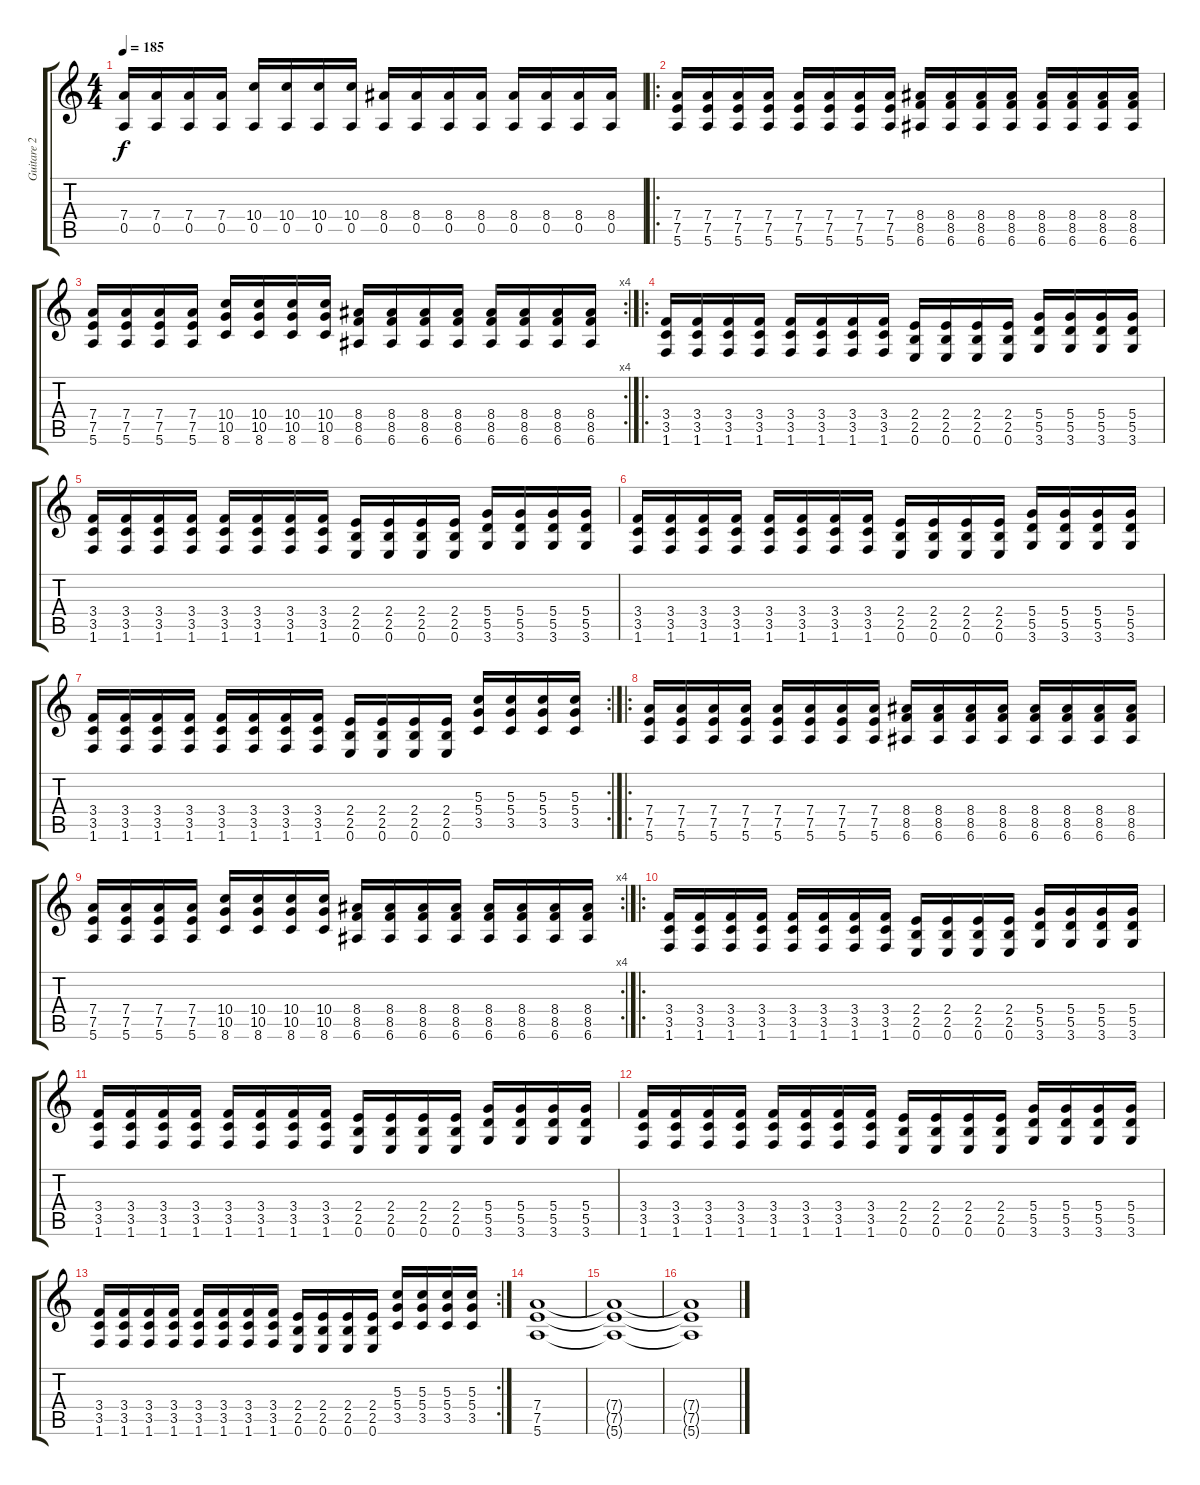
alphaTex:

\track ("Guitare 2" "Guitare 2") {instrument distortionguitar}
\staff {score tabs}
\tuning (E4 B3 G3 D3 A2 E2) {hide}
\ts (4 4)
\tempo 185
\clef g2
\ks c
(7.4 0.5).16{dy f} (7.4 0.5).16 (7.4 0.5).16 (7.4 0.5).16 (10.4 0.5).16 (10.4 0.5).16 (10.4 0.5).16 (10.4 0.5).16 (8.4 0.5).16 (8.4 0.5).16 (8.4 0.5).16 (8.4 0.5).16 (8.4 0.5).16 (8.4 0.5).16 (8.4 0.5).16 (8.4 0.5).16 |
\ro
(7.4 7.5 5.6).16 (7.4 7.5 5.6).16 (7.4 7.5 5.6).16 (7.4 7.5 5.6).16 (7.4 7.5 5.6).16 (7.4 7.5 5.6).16 (7.4 7.5 5.6).16 (7.4 7.5 5.6).16 (8.4 8.5 6.6).16 (8.4 8.5 6.6).16 (8.4 8.5 6.6).16 (8.4 8.5 6.6).16 (8.4 8.5 6.6).16 (8.4 8.5 6.6).16 (8.4 8.5 6.6).16 (8.4 8.5 6.6).16 |
\rc 4
(7.4 7.5 5.6).16 (7.4 7.5 5.6).16 (7.4 7.5 5.6).16 (7.4 7.5 5.6).16 (10.4 10.5 8.6).16 (10.4 10.5 8.6).16 (10.4 10.5 8.6).16 (10.4 10.5 8.6).16 (8.4 8.5 6.6).16 (8.4 8.5 6.6).16 (8.4 8.5 6.6).16 (8.4 8.5 6.6).16 (8.4 8.5 6.6).16 (8.4 8.5 6.6).16 (8.4 8.5 6.6).16 (8.4 8.5 6.6).16 |
\ro
(3.4 3.5 1.6).16 (3.4 3.5 1.6).16 (3.4 3.5 1.6).16 (3.4 3.5 1.6).16 (3.4 3.5 1.6).16 (3.4 3.5 1.6).16 (3.4 3.5 1.6).16 (3.4 3.5 1.6).16 (2.4 2.5 0.6).16 (2.4 2.5 0.6).16 (2.4 2.5 0.6).16 (2.4 2.5 0.6).16 (5.4 5.5 3.6).16 (5.4 5.5 3.6).16 (5.4 5.5 3.6).16 (5.4 5.5 3.6).16 |
(3.4 3.5 1.6).16 (3.4 3.5 1.6).16 (3.4 3.5 1.6).16 (3.4 3.5 1.6).16 (3.4 3.5 1.6).16 (3.4 3.5 1.6).16 (3.4 3.5 1.6).16 (3.4 3.5 1.6).16 (2.4 2.5 0.6).16 (2.4 2.5 0.6).16 (2.4 2.5 0.6).16 (2.4 2.5 0.6).16 (5.4 5.5 3.6).16 (5.4 5.5 3.6).16 (5.4 5.5 3.6).16 (5.4 5.5 3.6).16 |
(3.4 3.5 1.6).16 (3.4 3.5 1.6).16 (3.4 3.5 1.6).16 (3.4 3.5 1.6).16 (3.4 3.5 1.6).16 (3.4 3.5 1.6).16 (3.4 3.5 1.6).16 (3.4 3.5 1.6).16 (2.4 2.5 0.6).16 (2.4 2.5 0.6).16 (2.4 2.5 0.6).16 (2.4 2.5 0.6).16 (5.4 5.5 3.6).16 (5.4 5.5 3.6).16 (5.4 5.5 3.6).16 (5.4 5.5 3.6).16 |
\rc 2
(3.4 3.5 1.6).16 (3.4 3.5 1.6).16 (3.4 3.5 1.6).16 (3.4 3.5 1.6).16 (3.4 3.5 1.6).16 (3.4 3.5 1.6).16 (3.4 3.5 1.6).16 (3.4 3.5 1.6).16 (2.4 2.5 0.6).16 (2.4 2.5 0.6).16 (2.4 2.5 0.6).16 (2.4 2.5 0.6).16 (5.3 5.4 3.5).16 (5.3 5.4 3.5).16 (5.3 5.4 3.5).16 (5.3 5.4 3.5).16 |
\ro
(7.4 7.5 5.6).16 (7.4 7.5 5.6).16 (7.4 7.5 5.6).16 (7.4 7.5 5.6).16 (7.4 7.5 5.6).16 (7.4 7.5 5.6).16 (7.4 7.5 5.6).16 (7.4 7.5 5.6).16 (8.4 8.5 6.6).16 (8.4 8.5 6.6).16 (8.4 8.5 6.6).16 (8.4 8.5 6.6).16 (8.4 8.5 6.6).16 (8.4 8.5 6.6).16 (8.4 8.5 6.6).16 (8.4 8.5 6.6).16 |
\rc 4
(7.4 7.5 5.6).16 (7.4 7.5 5.6).16 (7.4 7.5 5.6).16 (7.4 7.5 5.6).16 (10.4 10.5 8.6).16 (10.4 10.5 8.6).16 (10.4 10.5 8.6).16 (10.4 10.5 8.6).16 (8.4 8.5 6.6).16 (8.4 8.5 6.6).16 (8.4 8.5 6.6).16 (8.4 8.5 6.6).16 (8.4 8.5 6.6).16 (8.4 8.5 6.6).16 (8.4 8.5 6.6).16 (8.4 8.5 6.6).16 |
\ro
(3.4 3.5 1.6).16 (3.4 3.5 1.6).16 (3.4 3.5 1.6).16 (3.4 3.5 1.6).16 (3.4 3.5 1.6).16 (3.4 3.5 1.6).16 (3.4 3.5 1.6).16 (3.4 3.5 1.6).16 (2.4 2.5 0.6).16 (2.4 2.5 0.6).16 (2.4 2.5 0.6).16 (2.4 2.5 0.6).16 (5.4 5.5 3.6).16 (5.4 5.5 3.6).16 (5.4 5.5 3.6).16 (5.4 5.5 3.6).16 |
(3.4 3.5 1.6).16 (3.4 3.5 1.6).16 (3.4 3.5 1.6).16 (3.4 3.5 1.6).16 (3.4 3.5 1.6).16 (3.4 3.5 1.6).16 (3.4 3.5 1.6).16 (3.4 3.5 1.6).16 (2.4 2.5 0.6).16 (2.4 2.5 0.6).16 (2.4 2.5 0.6).16 (2.4 2.5 0.6).16 (5.4 5.5 3.6).16 (5.4 5.5 3.6).16 (5.4 5.5 3.6).16 (5.4 5.5 3.6).16 |
(3.4 3.5 1.6).16 (3.4 3.5 1.6).16 (3.4 3.5 1.6).16 (3.4 3.5 1.6).16 (3.4 3.5 1.6).16 (3.4 3.5 1.6).16 (3.4 3.5 1.6).16 (3.4 3.5 1.6).16 (2.4 2.5 0.6).16 (2.4 2.5 0.6).16 (2.4 2.5 0.6).16 (2.4 2.5 0.6).16 (5.4 5.5 3.6).16 (5.4 5.5 3.6).16 (5.4 5.5 3.6).16 (5.4 5.5 3.6).16 |
\rc 2
(3.4 3.5 1.6).16 (3.4 3.5 1.6).16 (3.4 3.5 1.6).16 (3.4 3.5 1.6).16 (3.4 3.5 1.6).16 (3.4 3.5 1.6).16 (3.4 3.5 1.6).16 (3.4 3.5 1.6).16 (2.4 2.5 0.6).16 (2.4 2.5 0.6).16 (2.4 2.5 0.6).16 (2.4 2.5 0.6).16 (5.3 5.4 3.5).16 (5.3 5.4 3.5).16 (5.3 5.4 3.5).16 (5.3 5.4 3.5).16 |
(7.4 7.5 5.6).1 |
(7.4{t} 7.5{t} 5.6{t}).1 |
(7.4{t} 7.5{t} 5.6{t}).1
